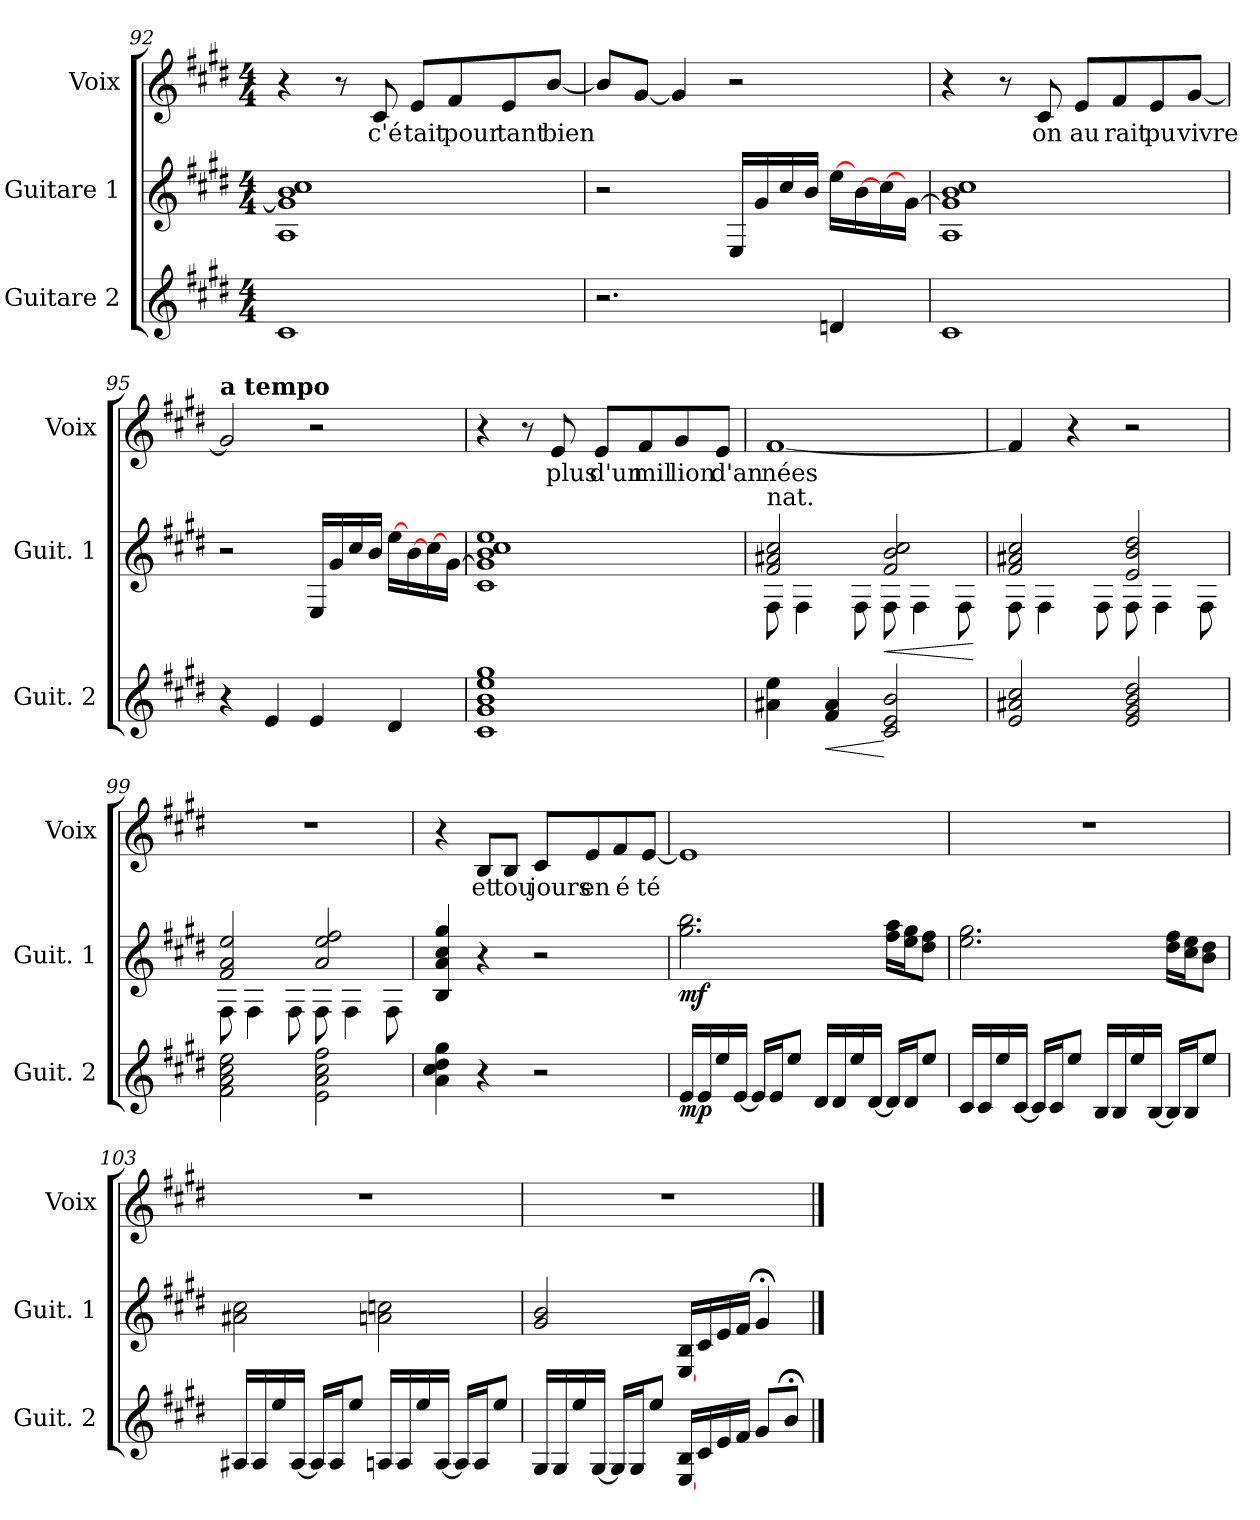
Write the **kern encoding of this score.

**kern	**dynam	**kern	**dynam	**kern	**text
*part3	*part3	*part2	*part2	*part1	*part1
*staff3	*staff3	*staff2	*staff2	*staff1	*staff1
*I"Guitare 2	*	*I"Guitare 1	*	*I"Voix	*
*I'Guit. 2	*	*I'Guit. 1	*	*I'Voix	*
!!LO:PB:g=z
*clefG2	*	*clefG2	*	*clefG2	*
*ITrd7c12	*	*ITrd7c12	*	*	*
*k[f#c#g#d#]	*	*k[f#c#g#d#]	*	*k[f#c#g#d#]	*
*E:	*	*E:	*	*E:	*
*M4/4	*	*M4/4	*	*M4/4	*
=92	=92	=92	=92	=92	=92
1C#	.	1AA 1G#] 1B 1c#	.	4r	.
.	.	.	.	8r	.
!	!	!	!	!	!LO:LY:b
.	.	.	.	8c#/	c'é
!	!	!	!	!	!LO:LY:b
.	.	.	.	8e/L	tait
!	!	!	!	!	!LO:LY:b
.	.	.	.	8f#/	pour
!	!	!	!	!	!LO:LY:b
.	.	.	.	8e/	tant
!	!	!	!	!	!LO:LY:b
.	.	.	.	[8b/J	bien
=93	=93	=93	=93	=93	=93
2.r	.	2r	.	8b/L]	.
.	.	.	.	[8g#/J	.
.	.	.	.	4g#/]	.
.	.	16EE/LL	.	2r	.
.	.	16G#/	.	.	.
.	.	16c#/	.	.	.
.	.	16B/JJ	.	.	.
4Dn/	.	[16e\LL	.	.	.
.	.	[16B\	.	.	.
.	.	[16c#\	.	.	.
.	.	[16G#\JJ	.	.	.
=94	=94	=94	=94	=94	=94
1C#	.	1AA 1G#] 1B 1c#	.	4r	.
.	.	.	.	8r	.
!	!	!	!	!	!LO:LY:b
.	.	.	.	8c#/	on
!	!	!	!	!	!LO:LY:b
.	.	.	.	8e/L	au
!	!	!	!	!	!LO:LY:b
.	.	.	.	8f#/	rait
!	!	!	!	!	!LO:LY:b
.	.	.	.	8e/	pu
!	!	!	!	!	!LO:LY:b
.	.	.	.	[8g#/J	vivre
!!LO:LB:g=z
=95	=95	=95	=95	=95	=95
!	!	!	!	!LO:TX:a:B:t=a tempo	!
4r	.	2r	.	2g#/]	.
4E/	.	.	.	.	.
4E/	.	16EE/LL	.	2r	.
.	.	16G#/	.	.	.
.	.	16c#/	.	.	.
.	.	16B/JJ	.	.	.
4D#/	.	[16e\LL	.	.	.
.	.	[16B\	.	.	.
.	.	[16c#\	.	.	.
.	.	[16G#\JJ	.	.	.
=96	=96	=96	=96	=96	=96
1C# 1G# 1B 1e 1g#	.	1C# 1G#] 1B 1c# 1e	.	4r	.
.	.	.	.	8r	.
!	!	!	!	!	!LO:LY:b
.	.	.	.	8e/	plus
!	!	!	!	!	!LO:LY:b
.	.	.	.	8e/L	d'un
!	!	!	!	!	!LO:LY:b
.	.	.	.	8f#/	mil
!	!	!	!	!	!LO:LY:b
.	.	.	.	8g#/	lion
!	!	!	!	!	!LO:LY:b
.	.	.	.	8e/J	d'an
=97	=97	=97	=97	=97	=97
*	*	*^	*	*	*
!	!	!LO:TX:a:t=nat.	!	!	!	!
!	!	!	!	!	!	!LO:LY:b
4A#X\ 4e\	.	2F#/ 2A#X/ 2c#/	8FF#\	.	[1f#	nées
.	.	.	4FF#\	.	.	.
!	!LO:HP:b	!	!	!	!	!
4F#/ 4A#/	<	.	.	.	.	.
.	.	.	8FF#\	.	.	.
!	!	!	!	!LO:HP:b	!	!
2C#/ 2E/ 2B/	[	2F#/ 2B/ 2c#/	8FF#\	<	.	.
.	.	.	4FF#\	.	.	.
.	.	.	8FF#\	.	.	.
*	*	*v	*v	*	*	*
.	.	.	[	.	.
!!LO:LB:g=z
=98	=98	=98	=98	=98	=98
*	*	*^	*	*	*
2E/ 2A#X/ 2c#/	.	2F#/ 2A#X/ 2c#/	8FF#\	.	4f#/]	.
.	.	.	4FF#\	.	.	.
.	.	.	.	.	4r	.
.	.	.	8FF#\	.	.	.
2E/ 2G#/ 2B/ 2d#/	.	2E/ 2B/ 2d#/	8FF#\	.	2r	.
.	.	.	4FF#\	.	.	.
.	.	.	8FF#\	.	.	.
=99	=99	=99	=99	=99	=99	=99
2F#\ 2A\ 2c#\ 2e\	.	2F#/ 2A/ 2e/	8FF#\	.	1r	.
.	.	.	4FF#\	.	.	.
.	.	.	8FF#\	.	.	.
2E\ 2A\ 2c#\ 2f#\	.	2A/ 2e/ 2f#/	8FF#\	.	.	.
.	.	.	4FF#\	.	.	.
.	.	.	8FF#\	.	.	.
*	*	*v	*v	*	*	*
=100	=100	=100	=100	=100	=100
4A\ 4c#\ 4d#\ 4g#\	.	4BB/ 4A/ 4c#/ 4g#/	.	4r	.
!	!	!	!	!	!LO:LY:b
4r	.	4r	.	8B/L	et
!	!	!	!	!	!LO:LY:b
.	.	.	.	8B/J	tou
!	!	!	!	!	!LO:LY:b
2r	.	2r	.	8c#/L	jours
!	!	!	!	!	!LO:LY:b
.	.	.	.	8e/	en
!	!	!	!	!	!LO:LY:b
.	.	.	.	8f#/	é
!	!	!	!	!	!LO:LY:b
.	.	.	.	[8e/J	té
!!LO:PB:g=z
=101	=101	=101	=101	=101	=101
!	!LO:DY:b	!	!LO:DY:b	!	!
16E/LL	mp	2.g#\ 2.b\	mf	1e]	.
16E/	.	.	.	.	.
16e/	.	.	.	.	.
[16E/JJ	.	.	.	.	.
16E/LL]	.	.	.	.	.
16E/J	.	.	.	.	.
8e/J	.	.	.	.	.
16D#/LL	.	.	.	.	.
16D#/	.	.	.	.	.
16e/	.	.	.	.	.
[16D#/JJ	.	.	.	.	.
16D#/LL]	.	16f#\ 16a\LL	.	.	.
16D#/J	.	16e\ 16g#\J	.	.	.
8e/J	.	8d#\ 8f#\J	.	.	.
=102	=102	=102	=102	=102	=102
16C#/LL	.	2.e\ 2.g#\	.	1r	.
16C#/	.	.	.	.	.
16e/	.	.	.	.	.
[16C#/JJ	.	.	.	.	.
16C#/LL]	.	.	.	.	.
16C#/J	.	.	.	.	.
8e/J	.	.	.	.	.
16BB/LL	.	.	.	.	.
16BB/	.	.	.	.	.
16e/	.	.	.	.	.
[16BB/JJ	.	.	.	.	.
16BB/LL]	.	16d#\ 16f#\LL	.	.	.
16BB/J	.	16c#\ 16e\J	.	.	.
8e/J	.	8B\ 8d#\J	.	.	.
!!LO:LB:g=z
=103	=103	=103	=103	=103	=103
16AA#X/LL	.	2A#X\ 2c#\	.	1r	.
16AA#/	.	.	.	.	.
16e/	.	.	.	.	.
[16AA#/JJ	.	.	.	.	.
16AA#/LL]	.	.	.	.	.
16AA#/J	.	.	.	.	.
8e/J	.	.	.	.	.
16AAn/LL	.	2An\ 2cn\	.	.	.
16AA/	.	.	.	.	.
16e/	.	.	.	.	.
[16AA/JJ	.	.	.	.	.
16AA/LL]	.	.	.	.	.
16AA/J	.	.	.	.	.
8e/J	.	.	.	.	.
=104	=104	=104	=104	=104	=104
16GG#/LL	.	2G#/ 2B/	.	1r	.
16GG#/	.	.	.	.	.
16e/	.	.	.	.	.
[16GG#/JJ	.	.	.	.	.
16GG#/LL]	.	.	.	.	.
16GG#/J	.	.	.	.	.
8e/J	.	.	.	.	.
[16EE/ 16BB/LL	.	[16EE/ 16BB/LL	.	.	.
16C#/	.	16C#/	.	.	.
16E/	.	16E/	.	.	.
16F#/JJ	.	16F#/JJ	.	.	.
8G#/L	.	4G#;</	.	.	.
8B;</J	.	.	.	.	.
==	==	==	==	==	==
*-	*-	*-	*-	*-	*-
